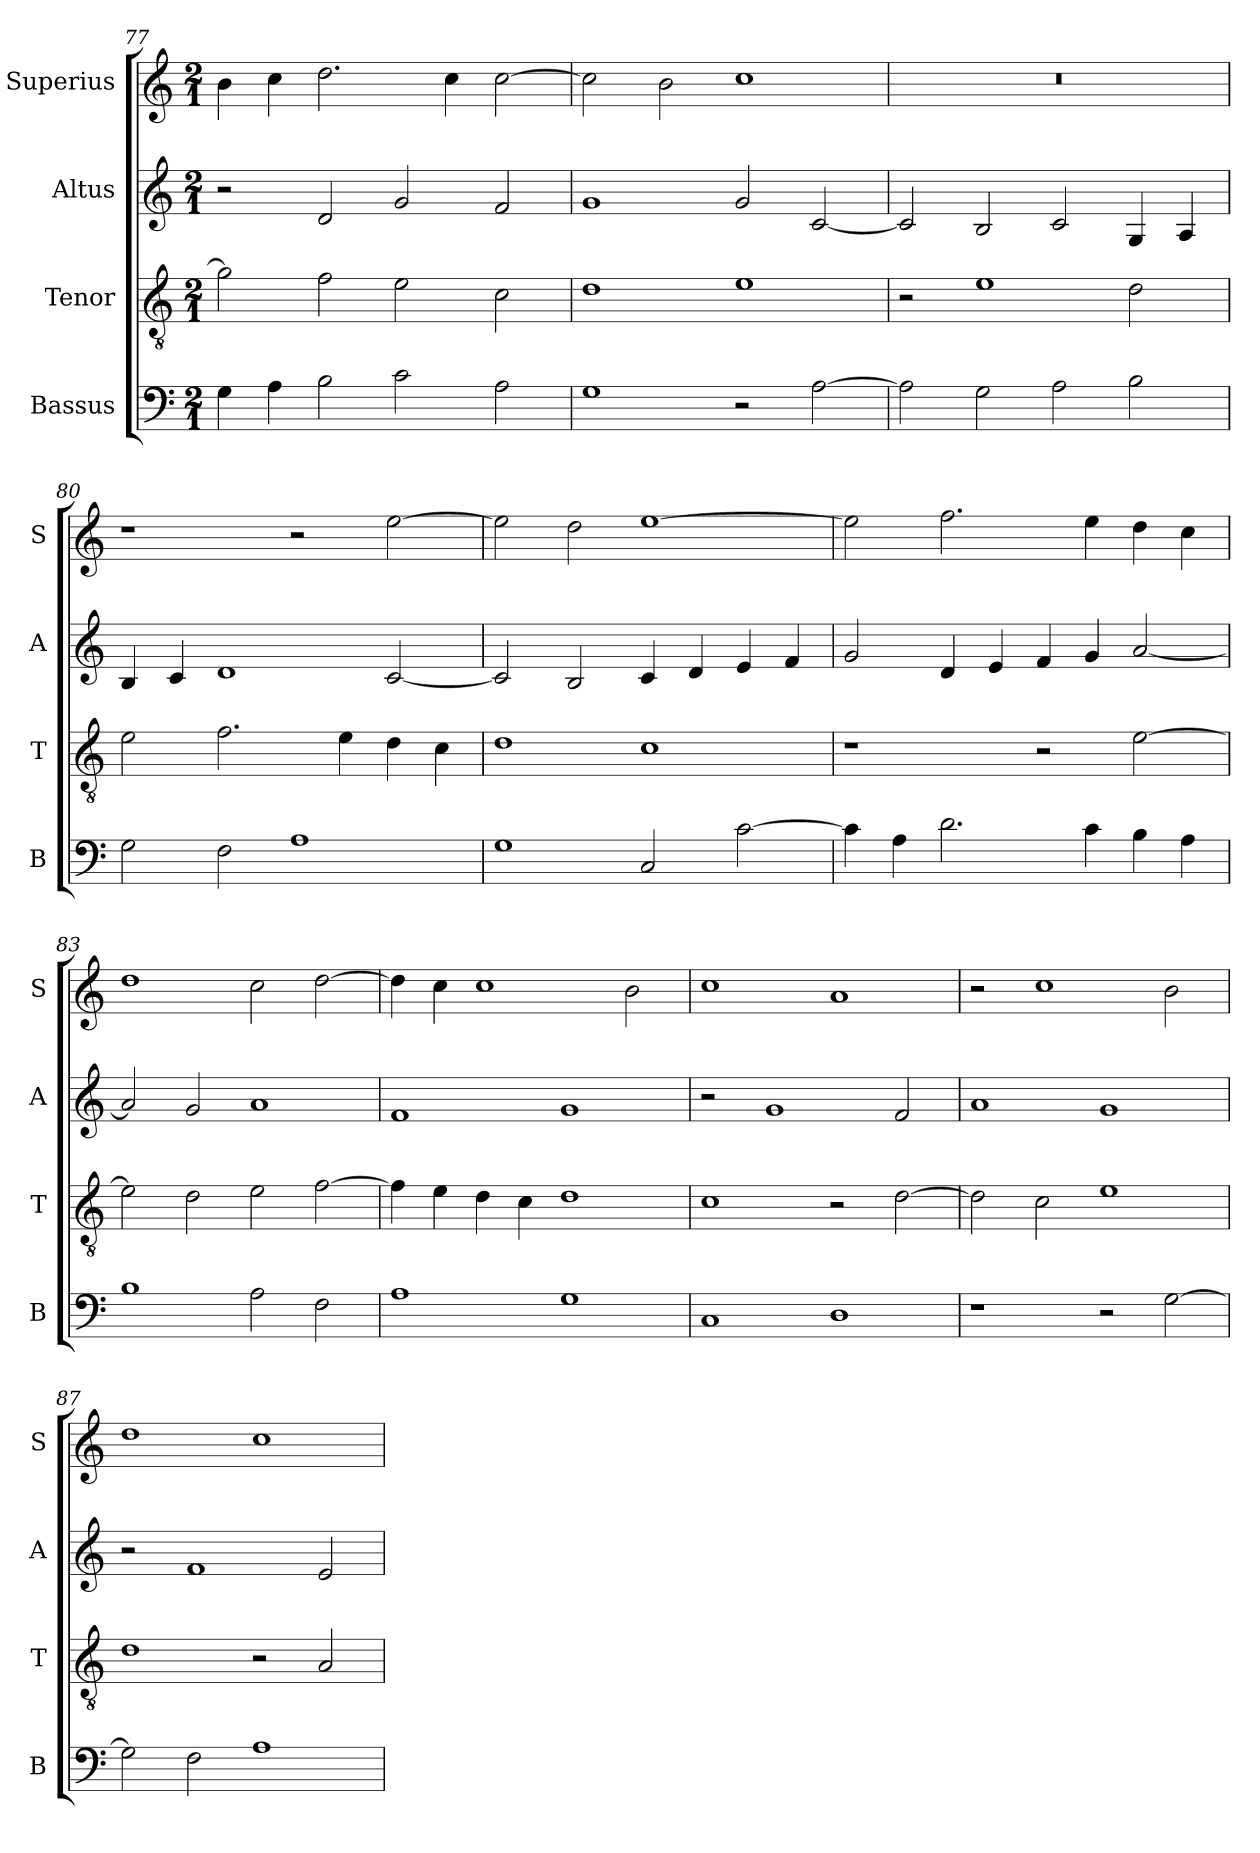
**kern	**kern	**kern	**kern
*part4	*part3	*part2	*part1
*staff4	*staff3	*staff2	*staff1
*I"Bassus	*I"Tenor	*I"Altus	*I"Superius
*I'B	*I'T	*I'A	*I'S
*clefF4	*clefGv2	*clefG2	*clefG2
*k[]	*k[]	*k[]	*k[]
*C:	*C:	*C:	*C:
*M2/1	*M2/1	*M2/1	*M2/1
=77	=77	=77	=77
4G	2g]	2r	4b
4A	.	.	4cc
2B	2f	2d	2.dd
2c	2e	2g	.
.	.	.	4cc
2A	2c	2f	[2cc
=78	=78	=78	=78
1G	1d	1g	2cc]
.	.	.	2b
2r	1e	2g	1cc
[2A	.	[2c	.
=79	=79	=79	=79
2A]	2r	2c]	0r
2G	1e	2B	.
2A	.	2c	.
2B	2d	4G	.
.	.	4A	.
=80	=80	=80	=80
2G	2e	4B	1r
.	.	4c	.
2F	2.f	1d	.
1A	.	.	2r
.	4e	.	.
.	4d	[2c	[2ee
.	4c	.	.
=81	=81	=81	=81
1G	1d	2c]	2ee]
.	.	2B	2dd
2C	1c	4c	[1ee
.	.	4d	.
[2c	.	4e	.
.	.	4f	.
=82	=82	=82	=82
4c]	1r	2g	2ee]
4A	.	.	.
2.d	.	4d	2.ff
.	.	4e	.
.	2r	4f	.
4c	.	4g	4ee
4B	[2e	[2a	4dd
4A	.	.	4cc
=83	=83	=83	=83
1B	2e]	2a]	1dd
.	2d	2g	.
2A	2e	1a	2cc
2F	[2f	.	[2dd
=84	=84	=84	=84
1A	4f]	1f	4dd]
.	4e	.	4cc
.	4d	.	1cc
.	4c	.	.
1G	1d	1g	.
.	.	.	2b
=85	=85	=85	=85
1C	1c	2r	1cc
.	.	1g	.
1D	2r	.	1a
.	[2d	2f	.
=86	=86	=86	=86
1r	2d]	1a	2r
.	2c	.	1cc
2r	1e	1g	.
[2G	.	.	2b
=87	=87	=87	=87
2G]	1d	2r	1dd
2F	.	1f	.
1A	2r	.	1cc
.	2A	2e	.
=	=	=	=
*-	*-	*-	*-
